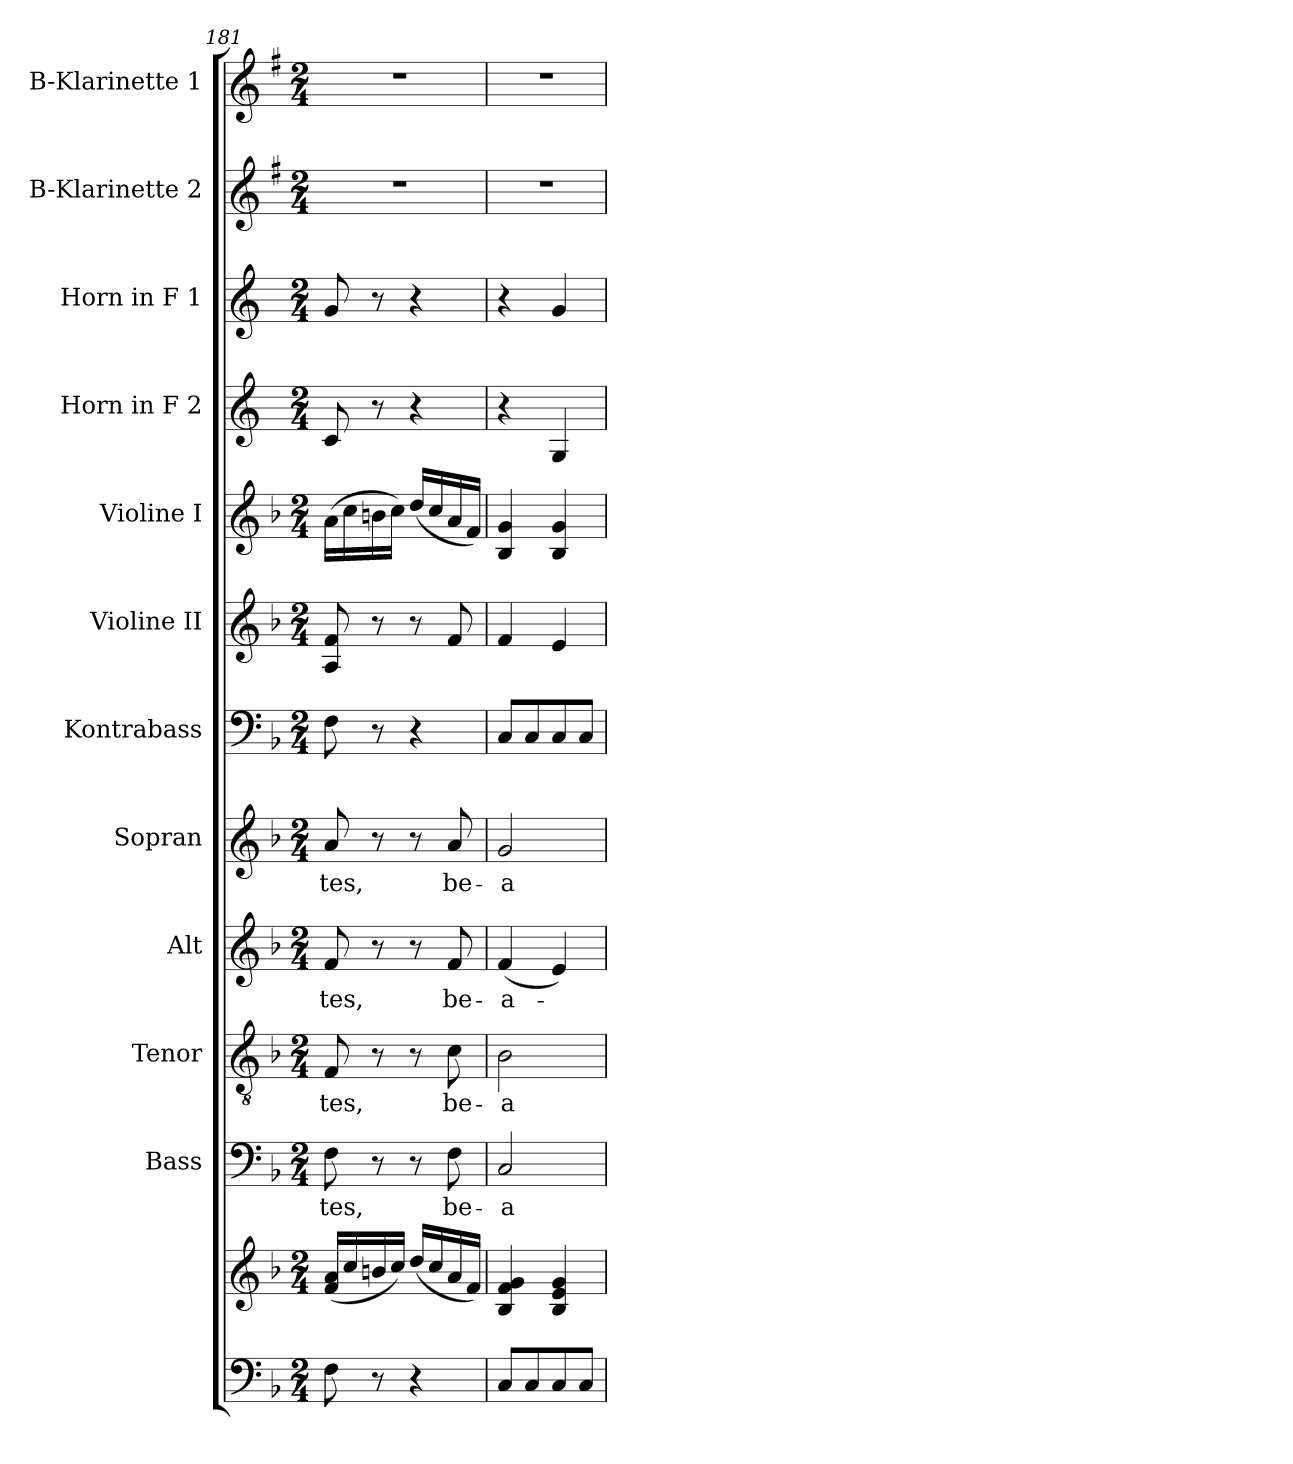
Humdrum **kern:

**kern	**kern	**kern	**text	**kern	**text	**kern	**text	**kern	**text	**kern	**kern	**kern	**kern	**kern	**kern	**kern
*part12	*part12	*part11	*part11	*part10	*part10	*part9	*part9	*part8	*part8	*part7	*part6	*part5	*part4	*part3	*part2	*part1
*staff13	*staff12	*staff11	*staff11	*staff10	*staff10	*staff9	*staff9	*staff8	*staff8	*staff7	*staff6	*staff5	*staff4	*staff3	*staff2	*staff1
*	*	*I"Bass	*	*I"Tenor	*	*I"Alt	*	*I"Sopran	*	*I"Kontrabass	*I"Violine II	*I"Violine I	*I"Horn in F 2	*I"Horn in F 1	*I"B-Klarinette 2	*I"B-Klarinette 1
*	*	*I'B.	*	*I'T.	*	*I'A.	*	*I'S.	*	*I'Kb.	*I'Vl. II	*I'Vl. I	*	*	*I'B Kl. 2	*I'B Kl. 1
*clefF4	*clefG2	*clefF4	*	*clefGv2	*	*clefG2	*	*clefG2	*	*clefF4	*clefG2	*clefG2	*clefG2	*clefG2	*clefG2	*clefG2
*	*	*	*	*	*	*	*	*	*	*ITrd7c12	*	*	*ITrd4c7	*ITrd4c7	*ITrd1c2	*ITrd1c2
*k[b-]	*k[b-]	*k[b-]	*	*k[b-]	*	*k[b-]	*	*k[b-]	*	*k[b-]	*k[b-]	*k[b-]	*k[b-]	*k[b-]	*k[b-]	*k[b-]
*F:	*F:	*F:	*	*F:	*	*F:	*	*F:	*	*F:	*F:	*F:	*F:	*F:	*F:	*F:
*M2/4	*M2/4	*M2/4	*	*M2/4	*	*M2/4	*	*M2/4	*	*M2/4	*M2/4	*M2/4	*M2/4	*M2/4	*M2/4	*M2/4
=181	=181	=181	=181	=181	=181	=181	=181	=181	=181	=181	=181	=181	=181	=181	=181	=181
!	!	!	!LO:LY:b	!	!LO:LY:b	!	!LO:LY:b	!	!LO:LY:b	!	!	!	!	!	!	!
8F\	(<16f/ 16a/LL	8F\	-tes,	8F/	-tes,	8f/	-tes,	8a/	-tes,	8FF\	8A/ 8f/	(>16a\LL	8F/	8c/	2r	2r
.	16cc/	.	.	.	.	.	.	.	.	.	.	16cc\	.	.	.	.
8r	16bn/	8r	.	8r	.	8r	.	8r	.	8r	8r	16bn\	8r	8r	.	.
.	16cc/JJ)	.	.	.	.	.	.	.	.	.	.	16cc\JJ)	.	.	.	.
4r	(<16dd/LL	8r	.	8r	.	8r	.	8r	.	4r	8r	(<16dd/LL	4r	4r	.	.
.	16cc/	.	.	.	.	.	.	.	.	.	.	16cc/	.	.	.	.
!	!	!	!LO:LY:b	!	!LO:LY:b	!	!LO:LY:b	!	!LO:LY:b	!	!	!	!	!	!	!
.	16a/	8F\	be-	8c\	be-	8f/	be-	8a/	be-	.	8f/	16a/	.	.	.	.
.	16f/JJ)	.	.	.	.	.	.	.	.	.	.	16f/JJ)	.	.	.	.
=182	=182	=182	=182	=182	=182	=182	=182	=182	=182	=182	=182	=182	=182	=182	=182	=182
!	!	!	!LO:LY:b	!	!LO:LY:b	!	!LO:LY:b	!	!LO:LY:b	!	!	!	!	!	!	!
8C/L	4B-/ 4f/ 4g/	2C/	-a-	2B-\	-a-	(<4f/	-a-	2g/	-a-	8CC/L	4f/	4B-/ 4g/	4r	4r	2r	2r
8C/	.	.	.	.	.	.	.	.	.	8CC/	.	.	.	.	.	.
8C/	4B-/ 4e/ 4g/	.	.	.	.	4e/)	.	.	.	8CC/	4e/	4B-/ 4g/	4C/	4c/	.	.
8C/J	.	.	.	.	.	.	.	.	.	8CC/J	.	.	.	.	.	.
=	=	=	=	=	=	=	=	=	=	=	=	=	=	=	=	=
*-	*-	*-	*-	*-	*-	*-	*-	*-	*-	*-	*-	*-	*-	*-	*-	*-
